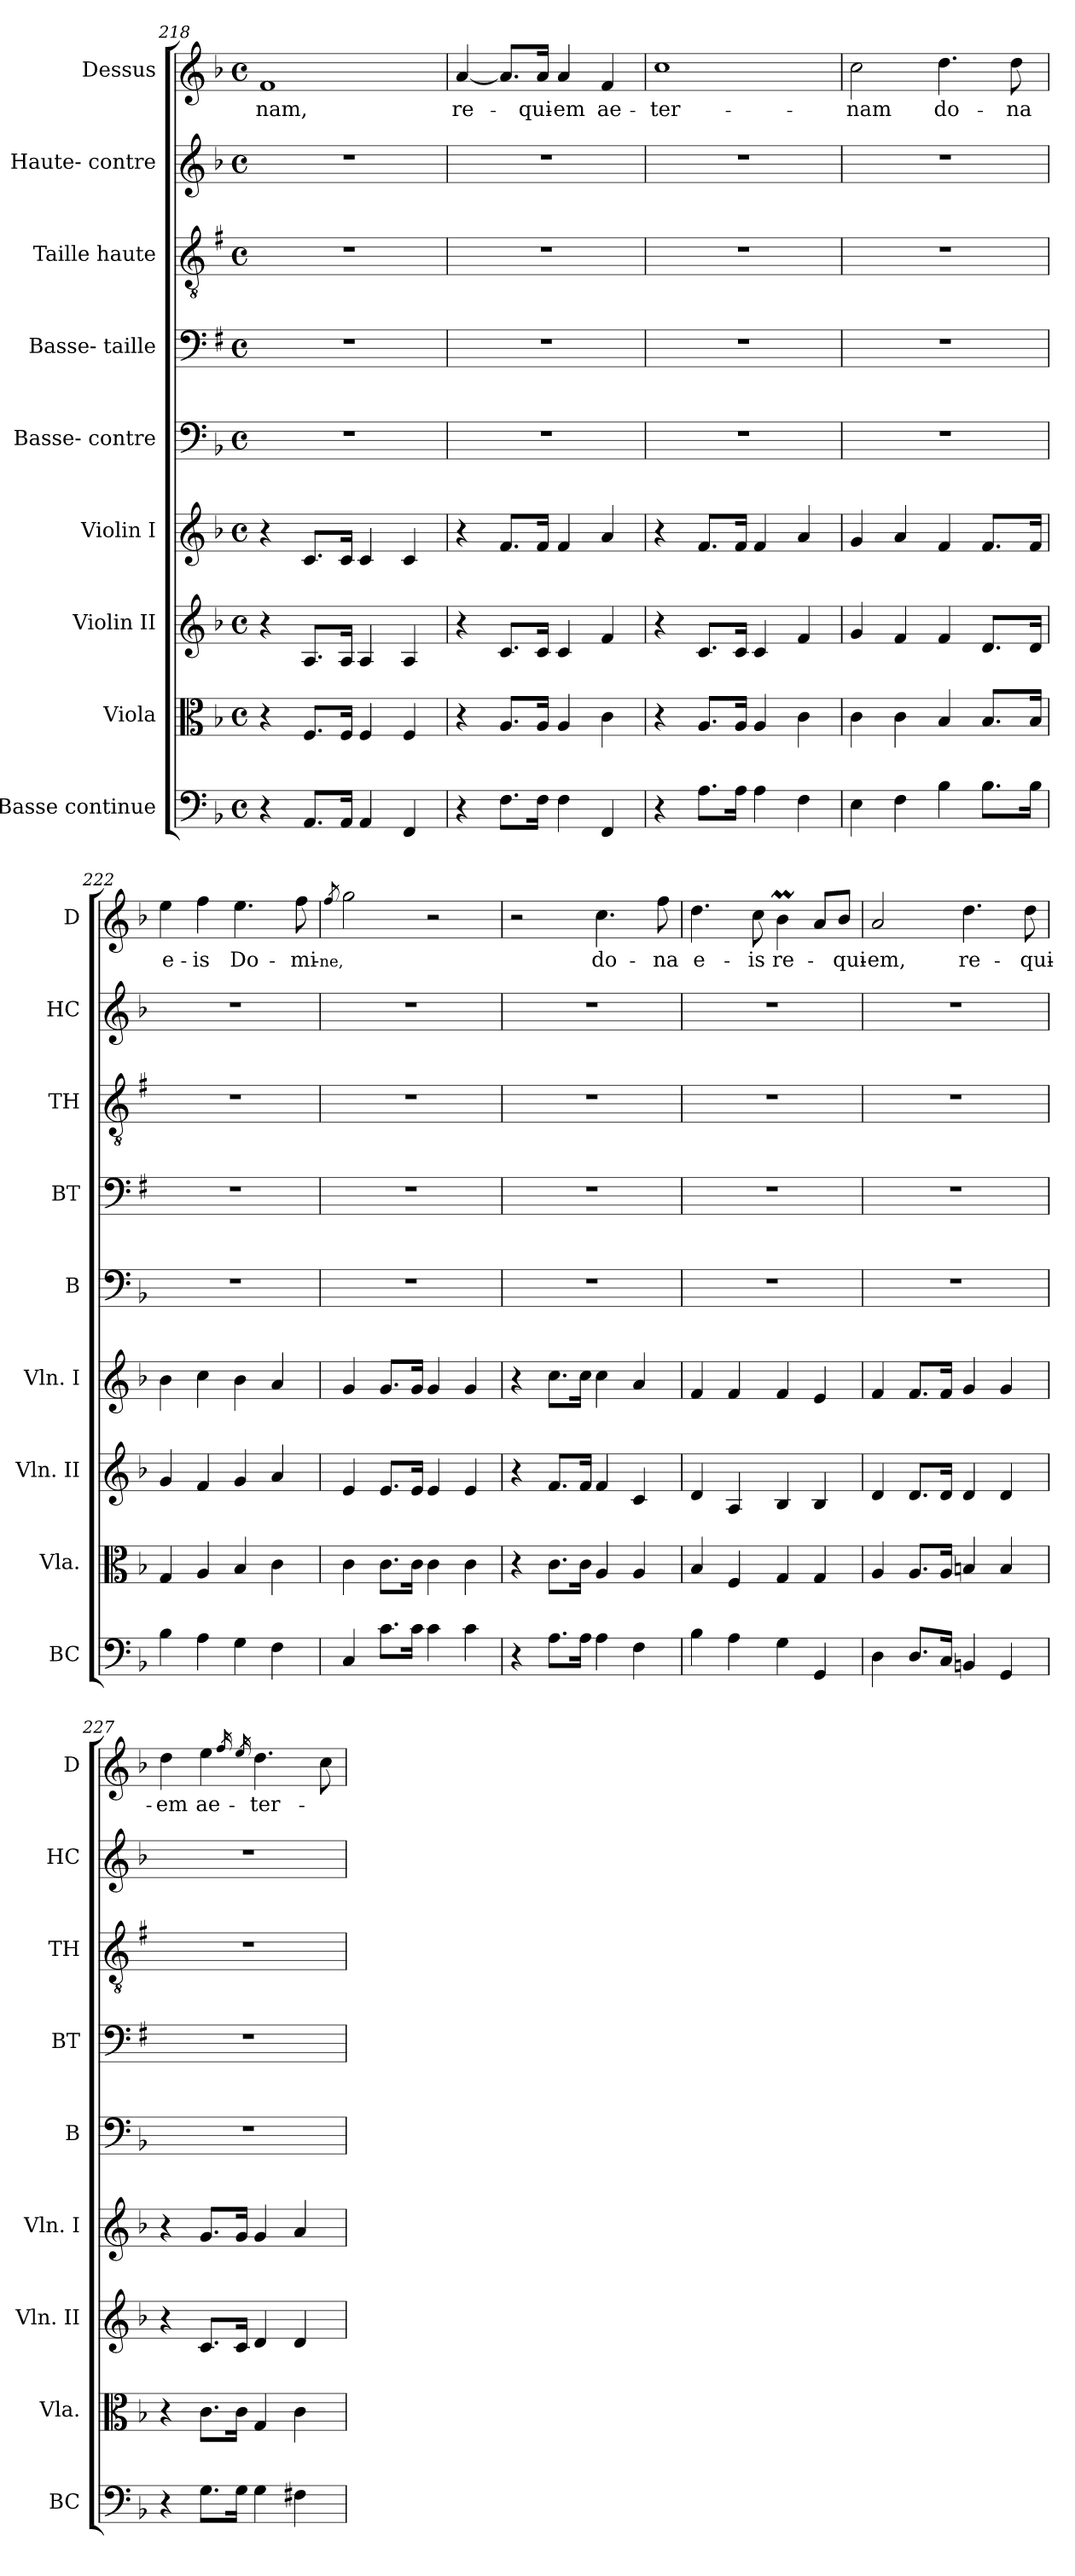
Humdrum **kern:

**kern	**kern	**kern	**kern	**kern	**kern	**kern	**kern	**kern	**text
*part9	*part8	*part7	*part6	*part5	*part4	*part3	*part2	*part1	*part1
*staff9	*staff8	*staff7	*staff6	*staff5	*staff4	*staff3	*staff2	*staff1	*staff1
*I"Basse  continue	*I"Viola	*I"Violin II	*I"Violin I	*I"Basse- contre	*I"Basse- taille	*I"Taille haute	*I"Haute- contre	*I"Dessus	*
*I'BC	*I'Vla.	*I'Vln. II	*I'Vln. I	*I'B	*I'BT	*I'TH	*I'HC	*I'D	*
*clefF4	*clefC3	*clefG2	*clefG2	*clefF4	*clefF4	*clefGv2	*clefG2	*clefG2	*
*	*	*	*	*	*ITrd1c2	*ITrd1c2	*	*	*
*k[b-]	*k[b-]	*k[b-]	*k[b-]	*k[b-]	*k[b-]	*k[b-]	*k[b-]	*k[b-]	*
*F:	*F:	*F:	*F:	*F:	*F:	*F:	*F:	*F:	*
*M4/4	*M4/4	*M4/4	*M4/4	*M4/4	*M4/4	*M4/4	*M4/4	*M4/4	*
*met(c)	*met(c)	*met(c)	*met(c)	*met(c)	*met(c)	*met(c)	*met(c)	*met(c)	*
=218	=218	=218	=218	=218	=218	=218	=218	=218	=218
!	!	!	!	!	!	!	!	!	!LO:LY:b
4r	4r	4r	4r	1r	1r	1r	1r	1f	-nam,
8.AA/L	8.F/L	8.A/L	8.c/L	.	.	.	.	.	.
16AA/Jk	16F/Jk	16A/Jk	16c/Jk	.	.	.	.	.	.
4AA/	4F/	4A/	4c/	.	.	.	.	.	.
4FF/	4F/	4A/	4c/	.	.	.	.	.	.
=219	=219	=219	=219	=219	=219	=219	=219	=219	=219
!	!	!	!	!	!	!	!	!	!LO:LY:b
4r	4r	4r	4r	1r	1r	1r	1r	[4a/	re-
8.F\L	8.A/L	8.c/L	8.f/L	.	.	.	.	8.a/L]	.
!	!	!	!	!	!	!	!	!	!LO:LY:b
16F\Jk	16A/Jk	16c/Jk	16f/Jk	.	.	.	.	16a/Jk	-qui-
!	!	!	!	!	!	!	!	!	!LO:LY:b
4F\	4A/	4c/	4f/	.	.	.	.	4a/	-em
!	!	!	!	!	!	!	!	!	!LO:LY:b
4FF/	4c\	4f/	4a/	.	.	.	.	4f/	ae-
=220	=220	=220	=220	=220	=220	=220	=220	=220	=220
!	!	!	!	!	!	!	!	!	!LO:LY:b
4r	4r	4r	4r	1r	1r	1r	1r	1cc	-ter-
8.A\L	8.A/L	8.c/L	8.f/L	.	.	.	.	.	.
16A\Jk	16A/Jk	16c/Jk	16f/Jk	.	.	.	.	.	.
4A\	4A/	4c/	4f/	.	.	.	.	.	.
4F\	4c\	4f/	4a/	.	.	.	.	.	.
=221	=221	=221	=221	=221	=221	=221	=221	=221	=221
!	!	!	!	!	!	!	!	!	!LO:LY:b
4E\	4c\	4g/	4g/	1r	1r	1r	1r	2cc\	-nam
4F\	4c\	4f/	4a/	.	.	.	.	.	.
!	!	!	!	!	!	!	!	!	!LO:LY:b
4B-\	4B-/	4f/	4f/	.	.	.	.	4.dd\	do-
8.B-\L	8.B-/L	8.d/L	8.f/L	.	.	.	.	.	.
!	!	!	!	!	!	!	!	!	!LO:LY:b
.	.	.	.	.	.	.	.	8dd\	-na
16B-\Jk	16B-/Jk	16d/Jk	16f/Jk	.	.	.	.	.	.
=222	=222	=222	=222	=222	=222	=222	=222	=222	=222
!	!	!	!	!	!	!	!	!	!LO:LY:b
4B-\	4G/	4g/	4b-\	1r	1r	1r	1r	4ee\	e-
!	!	!	!	!	!	!	!	!	!LO:LY:b
4A\	4A/	4f/	4cc\	.	.	.	.	4ff\	-is
!	!	!	!	!	!	!	!	!	!LO:LY:b
4G\	4B-/	4g/	4b-\	.	.	.	.	4.ee\	Do-
4F\	4c\	4a/	4a/	.	.	.	.	.	.
!	!	!	!	!	!	!	!	!	!LO:LY:b
.	.	.	.	.	.	.	.	8ff\	-mi-
!!LO:PB:g=z
=223	=223	=223	=223	=223	=223	=223	=223	=223	=223
!	!	!	!	!	!	!	!	!	!LO:LY:b
.	.	.	.	.	.	.	.	8qff/	-ne,
4C/	4c\	4e/	4g/	1r	1r	1r	1r	2gg\	.
8.c\L	8.c\L	8.e/L	8.g/L	.	.	.	.	.	.
16c\Jk	16c\Jk	16e/Jk	16g/Jk	.	.	.	.	.	.
4c\	4c\	4e/	4g/	.	.	.	.	2r	.
4c\	4c\	4e/	4g/	.	.	.	.	.	.
=224	=224	=224	=224	=224	=224	=224	=224	=224	=224
4r	4r	4r	4r	1r	1r	1r	1r	2r	.
8.A\L	8.c\L	8.f/L	8.cc\L	.	.	.	.	.	.
16A\Jk	16c\Jk	16f/Jk	16cc\Jk	.	.	.	.	.	.
!	!	!	!	!	!	!	!	!	!LO:LY:b
4A\	4A/	4f/	4cc\	.	.	.	.	4.cc\	do-
4F\	4A/	4c/	4a/	.	.	.	.	.	.
!	!	!	!	!	!	!	!	!	!LO:LY:b
.	.	.	.	.	.	.	.	8ff\	-na
=225	=225	=225	=225	=225	=225	=225	=225	=225	=225
!	!	!	!	!	!	!	!	!	!LO:LY:b
4B-\	4B-/	4d/	4f/	1r	1r	1r	1r	4.dd\	e-
4A\	4F/	4A/	4f/	.	.	.	.	.	.
!	!	!	!	!	!	!	!	!	!LO:LY:b
.	.	.	.	.	.	.	.	8cc\	-is
!	!	!	!	!	!	!	!	!	!LO:LY:b
4G\	4G/	4B-/	4f/	.	.	.	.	4b-M\	re-
4GG/	4G/	4B-/	4e/	.	.	.	.	8a/L	.
!	!	!	!	!	!	!	!	!	!LO:LY:b
.	.	.	.	.	.	.	.	8b-/J	-qui-
=226	=226	=226	=226	=226	=226	=226	=226	=226	=226
!	!	!	!	!	!	!	!	!	!LO:LY:b
4D\	4A/	4d/	4f/	1r	1r	1r	1r	2a>/	-em,
8.D/L	8.A/L	8.d/L	8.f/L	.	.	.	.	.	.
16C/Jk	16A/Jk	16d/Jk	16f/Jk	.	.	.	.	.	.
!	!	!	!	!	!	!	!	!	!LO:LY:b
4BBn/	4Bn/	4d/	4g/	.	.	.	.	4.dd\	re-
4GG/	4B/	4d/	4g/	.	.	.	.	.	.
!	!	!	!	!	!	!	!	!	!LO:LY:b
.	.	.	.	.	.	.	.	8dd\	-qui-
=227	=227	=227	=227	=227	=227	=227	=227	=227	=227
!	!	!	!	!	!	!	!	!	!LO:LY:b
4r	4r	4r	4r	1r	1r	1r	1r	4dd\	-em
!	!	!	!	!	!	!	!	!	!LO:LY:b
8.G\L	8.c\L	8.c/L	8.g/L	.	.	.	.	4ee\	ae-
16G\Jk	16c\Jk	16c/Jk	16g/Jk	.	.	.	.	.	.
.	.	.	.	.	.	.	.	16qff/	.
.	.	.	.	.	.	.	.	16qee/	.
!	!	!	!	!	!	!	!	!	!LO:LY:b
4G\	4G/	4d/	4g/	.	.	.	.	4.dd\	-ter-
4F#X\	4c\	4d/	4a/	.	.	.	.	.	.
.	.	.	.	.	.	.	.	8cc\	.
=	=	=	=	=	=	=	=	=	=
*-	*-	*-	*-	*-	*-	*-	*-	*-	*-
